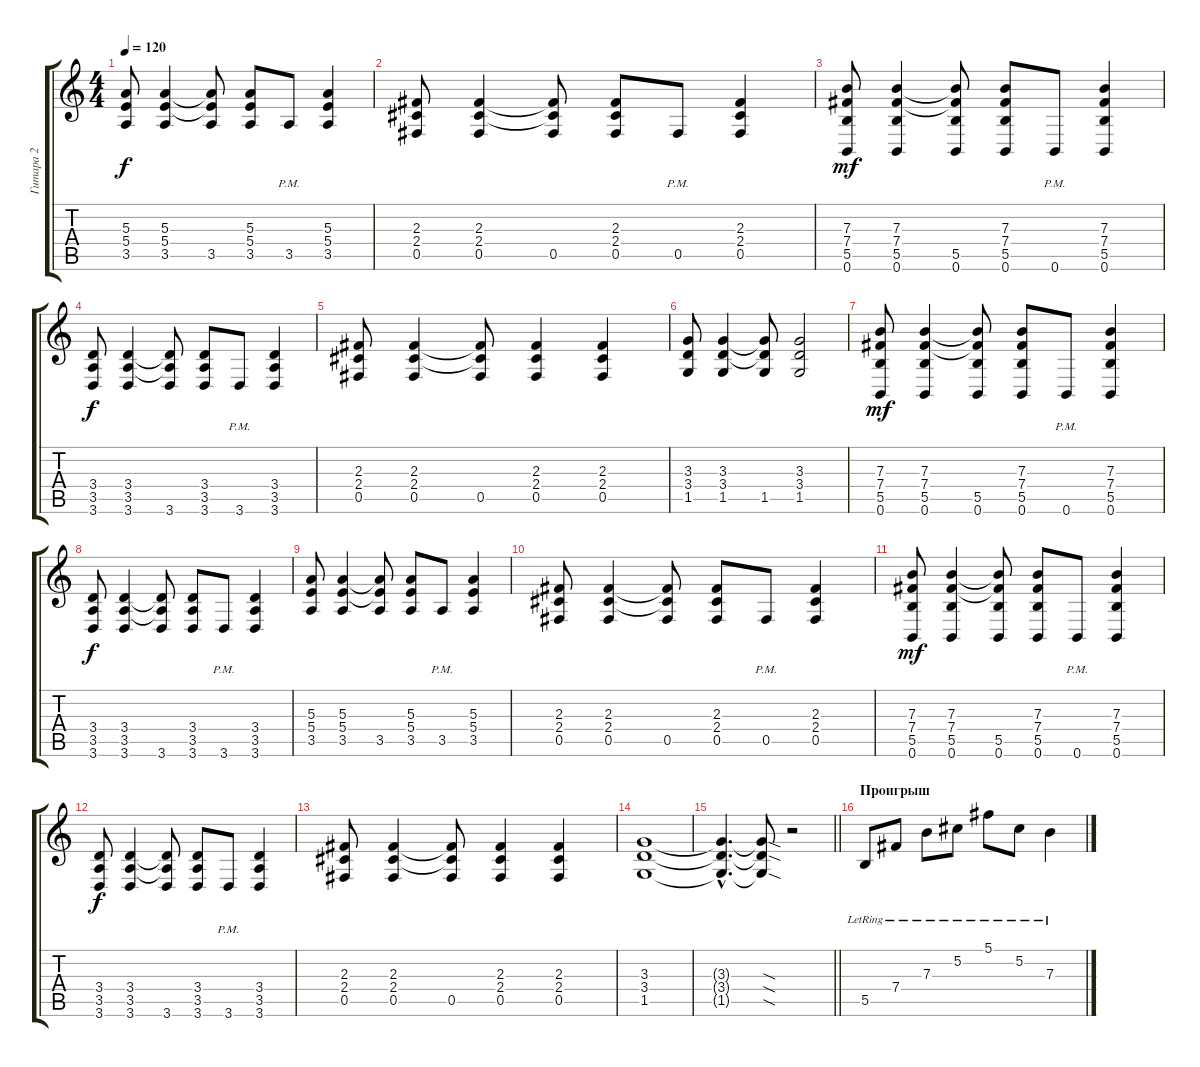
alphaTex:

\track ("Гитара 2" "Гитара 2") {instrument overdrivenguitar}
\staff {score tabs}
\tuning (Db4 Ab3 E3 B2 Gb2 B1) {hide}
\ts (4 4)
\tempo 120
\clef g2
\ks c
(5.3 5.4 3.5).8{dy f} (5.3 5.4 3.5).4 (5.3{t} 5.4{t} 3.5).8 (5.3 5.4 3.5).8 3.5{pm}.8 (5.3 5.4 3.5).4 |
(2.3 2.4 0.5).8 (2.3 2.4 0.5).4 (2.3{t} 2.4{t} 0.5).8 (2.3 2.4 0.5).8 0.5{pm}.8 (2.3 2.4 0.5).4 |
(7.3 7.4 5.5 0.6).8{dy mf} (7.3 7.4 5.5 0.6).4 (7.3{t} 7.4{t} 5.5 0.6).8 (7.3 7.4 5.5 0.6).8 0.6{pm}.8 (7.3 7.4 5.5 0.6).4 |
(3.4 3.5 3.6).8{dy f} (3.4 3.5 3.6).4 (3.4{t} 3.5{t} 3.6).8 (3.4 3.5 3.6).8 3.6{pm}.8 (3.4 3.5 3.6).4 |
(2.3 2.4 0.5).8 (2.3 2.4 0.5).4 (2.3{t} 2.4{t} 0.5).8 (2.3 2.4 0.5).4 (2.3 2.4 0.5).4 |
(3.3 3.4 1.5).8 (3.3 3.4 1.5).4 (3.3{t} 3.4{t} 1.5).8 (3.3 3.4 1.5).2 |
(7.3 7.4 5.5 0.6).8{dy mf} (7.3 7.4 5.5 0.6).4 (7.3{t} 7.4{t} 5.5 0.6).8 (7.3 7.4 5.5 0.6).8 0.6{pm}.8 (7.3 7.4 5.5 0.6).4 |
(3.4 3.5 3.6).8{dy f} (3.4 3.5 3.6).4 (3.4{t} 3.5{t} 3.6).8 (3.4 3.5 3.6).8 3.6{pm}.8 (3.4 3.5 3.6).4 |
(5.3 5.4 3.5).8 (5.3 5.4 3.5).4 (5.3{t} 5.4{t} 3.5).8 (5.3 5.4 3.5).8 3.5{pm}.8 (5.3 5.4 3.5).4 |
(2.3 2.4 0.5).8 (2.3 2.4 0.5).4 (2.3{t} 2.4{t} 0.5).8 (2.3 2.4 0.5).8 0.5{pm}.8 (2.3 2.4 0.5).4 |
(7.3 7.4 5.5 0.6).8{dy mf} (7.3 7.4 5.5 0.6).4 (7.3{t} 7.4{t} 5.5 0.6).8 (7.3 7.4 5.5 0.6).8 0.6{pm}.8 (7.3 7.4 5.5 0.6).4 |
(3.4 3.5 3.6).8{dy f} (3.4 3.5 3.6).4 (3.4{t} 3.5{t} 3.6).8 (3.4 3.5 3.6).8 3.6{pm}.8 (3.4 3.5 3.6).4 |
(2.3 2.4 0.5).8 (2.3 2.4 0.5).4 (2.3{t} 2.4{t} 0.5).8 (2.3 2.4 0.5).4 (2.3 2.4 0.5).4 |
(3.3 3.4 1.5).1 |
\barLineRight lightlight
(3.3{hac t} 3.4{hac t} 1.5{hac t}).4{d} (3.3{sod t} 3.4{sod t} 1.5{sod t}).8 r.2 |
\section ("" "Проигрыш")
5.5{lr}.8{instrument electricguitarjazz} 7.4{lr}.8 7.3{lr}.8 5.2{lr}.8 5.1{lr}.8 5.2{lr}.8 7.3{lr}.4
